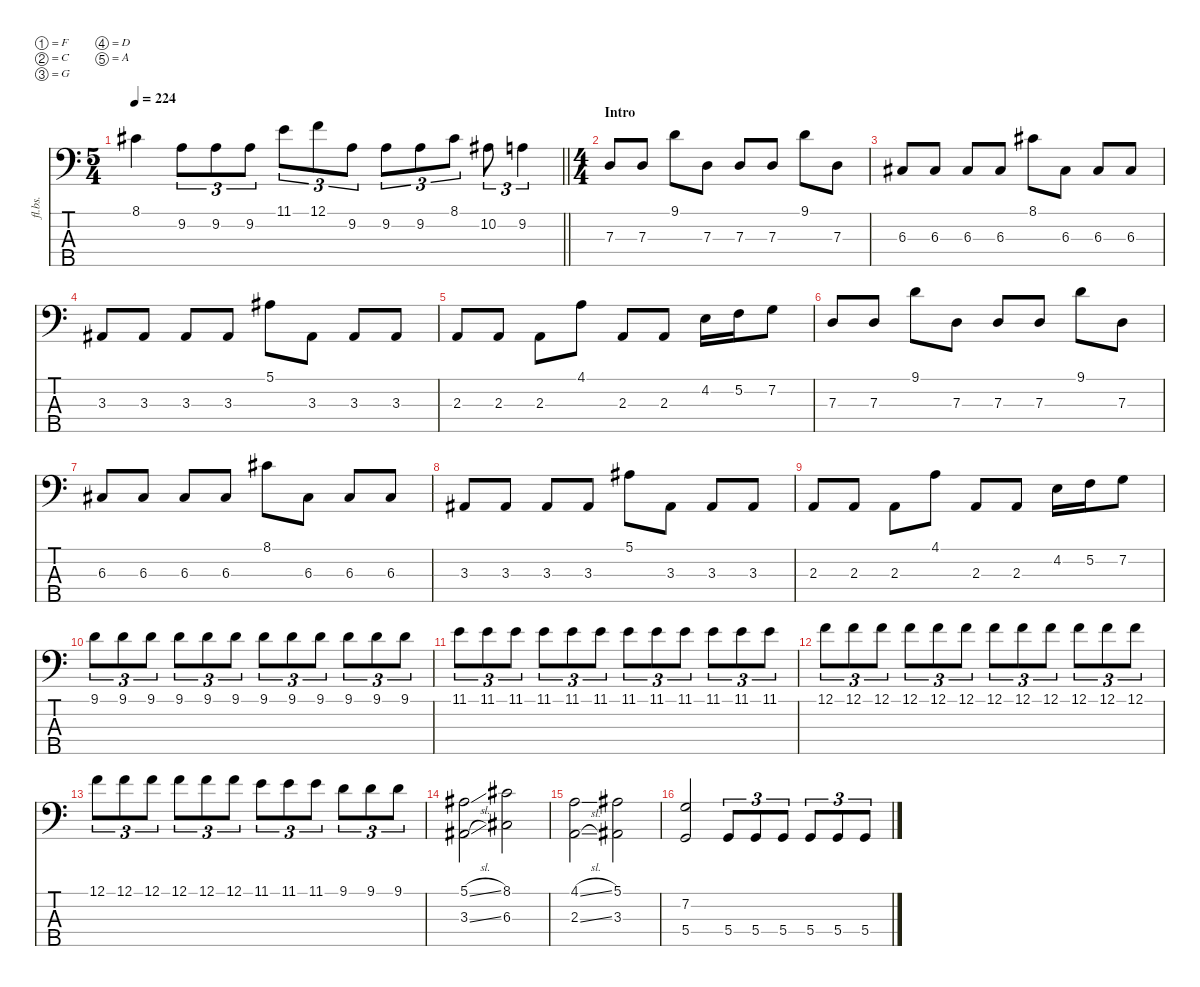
\defaultSystemsLayout 4
\hideDynamics
\bracketExtendMode nobrackets
\otherSystemsTrackNameOrientation horizontal
\track ("Bass" "fl.bs.") {instrument fretlessbass}
\staff {score tabs}
\tuning (F2 C2 G1 D1 A0)
\ts (5 4)
\beaming (8 6 4)
\tempo 224
\clef f4
\barLineRight lightlight
\ks c
8.1{acc #}.4{dy f instrument fretlessbass beam Down} 9.2.8{tu (3 2) beam Down} 9.2.8{tu (3 2) beam Down} 9.2.8{tu (3 2) beam Down} 11.1.8{tu (3 2) beam Down} 12.1.8{tu (3 2) beam Down} 9.2.8{tu (3 2) beam Down} 9.2.8{tu (3 2) beam Down} 9.2.8{tu (3 2) beam Down} 8.1{acc #}.8{tu (3 2) beam Down} 10.2{acc #}.8{tu (3 2) beam Down} 9.2.4{tu (3 2) beam Down} |
\ts (4 4)
\beaming (8 2 2 2 2)
\section ("" "Intro")
7.3.8{beam Up} 7.3.8{beam Up} 9.1.8{beam Down} 7.3.8{beam Down} 7.3.8{beam Up} 7.3.8{beam Up} 9.1.8{beam Down} 7.3.8{beam Down} |
6.3{acc #}.8{beam Up} 6.3{acc #}.8{beam Up} 6.3{acc #}.8{beam Up} 6.3{acc #}.8{beam Up} 8.1{acc #}.8{beam Down} 6.3{acc #}.8{beam Down} 6.3{acc #}.8{beam Up} 6.3{acc #}.8{beam Up} |
3.3{acc #}.8{beam Up} 3.3{acc #}.8{beam Up} 3.3{acc #}.8{beam Up} 3.3{acc #}.8{beam Up} 5.1{acc #}.8{beam Down} 3.3{acc #}.8{beam Down} 3.3{acc #}.8{beam Up} 3.3{acc #}.8{beam Up} |
2.3.8{beam Up} 2.3.8{beam Up} 2.3.8{beam Down} 4.1.8{beam Down} 2.3.8{beam Up} 2.3.8{beam Up} 4.2.16{beam Down} 5.2.16{beam Down} 7.2.8{beam Down} |
7.3.8{beam Up} 7.3.8{beam Up} 9.1.8{beam Down} 7.3.8{beam Down} 7.3.8{beam Up} 7.3.8{beam Up} 9.1.8{beam Down} 7.3.8{beam Down} |
6.3{acc #}.8{beam Up} 6.3{acc #}.8{beam Up} 6.3{acc #}.8{beam Up} 6.3{acc #}.8{beam Up} 8.1{acc #}.8{beam Down} 6.3{acc #}.8{beam Down} 6.3{acc #}.8{beam Up} 6.3{acc #}.8{beam Up} |
3.3{acc #}.8{beam Up} 3.3{acc #}.8{beam Up} 3.3{acc #}.8{beam Up} 3.3{acc #}.8{beam Up} 5.1{acc #}.8{beam Down} 3.3{acc #}.8{beam Down} 3.3{acc #}.8{beam Up} 3.3{acc #}.8{beam Up} |
2.3.8{beam Up} 2.3.8{beam Up} 2.3.8{beam Down} 4.1.8{beam Down} 2.3.8{beam Up} 2.3.8{beam Up} 4.2.16{beam Down} 5.2.16{beam Down} 7.2.8{beam Down} |
9.1.8{tu (3 2) beam Down} 9.1.8{tu (3 2) beam Down} 9.1.8{tu (3 2) beam Down} 9.1.8{tu (3 2) beam Down} 9.1.8{tu (3 2) beam Down} 9.1.8{tu (3 2) beam Down} 9.1.8{tu (3 2) beam Down} 9.1.8{tu (3 2) beam Down} 9.1.8{tu (3 2) beam Down} 9.1.8{tu (3 2) beam Down} 9.1.8{tu (3 2) beam Down} 9.1.8{tu (3 2) beam Down} |
11.1.8{tu (3 2) beam Down} 11.1.8{tu (3 2) beam Down} 11.1.8{tu (3 2) beam Down} 11.1.8{tu (3 2) beam Down} 11.1.8{tu (3 2) beam Down} 11.1.8{tu (3 2) beam Down} 11.1.8{tu (3 2) beam Down} 11.1.8{tu (3 2) beam Down} 11.1.8{tu (3 2) beam Down} 11.1.8{tu (3 2) beam Down} 11.1.8{tu (3 2) beam Down} 11.1.8{tu (3 2) beam Down} |
12.1.8{tu (3 2) beam Down} 12.1.8{tu (3 2) beam Down} 12.1.8{tu (3 2) beam Down} 12.1.8{tu (3 2) beam Down} 12.1.8{tu (3 2) beam Down} 12.1.8{tu (3 2) beam Down} 12.1.8{tu (3 2) beam Down} 12.1.8{tu (3 2) beam Down} 12.1.8{tu (3 2) beam Down} 12.1.8{tu (3 2) beam Down} 12.1.8{tu (3 2) beam Down} 12.1.8{tu (3 2) beam Down} |
12.1.8{tu (3 2) beam Down} 12.1.8{tu (3 2) beam Down} 12.1.8{tu (3 2) beam Down} 12.1.8{tu (3 2) beam Down} 12.1.8{tu (3 2) beam Down} 12.1.8{tu (3 2) beam Down} 11.1.8{tu (3 2) beam Down} 11.1.8{tu (3 2) beam Down} 11.1.8{tu (3 2) beam Down} 9.1.8{tu (3 2) beam Down} 9.1.8{tu (3 2) beam Down} 9.1.8{tu (3 2) beam Down} |
(5.1{sl acc #} 3.3{sl acc #}).2{beam Down} (8.1{acc #} 6.3{acc #}).2{beam Down} |
(4.1{sl} 2.3{sl}).2{beam Down} (5.1{acc #} 3.3{acc #}).2{beam Down} |
(7.2 5.4).2{beam Up} 5.4.8{tu (3 2) beam Up} 5.4.8{tu (3 2) beam Up} 5.4.8{tu (3 2) beam Up} 5.4.8{tu (3 2) beam Up} 5.4.8{tu (3 2) beam Up} 5.4.8{tu (3 2) beam Up}
